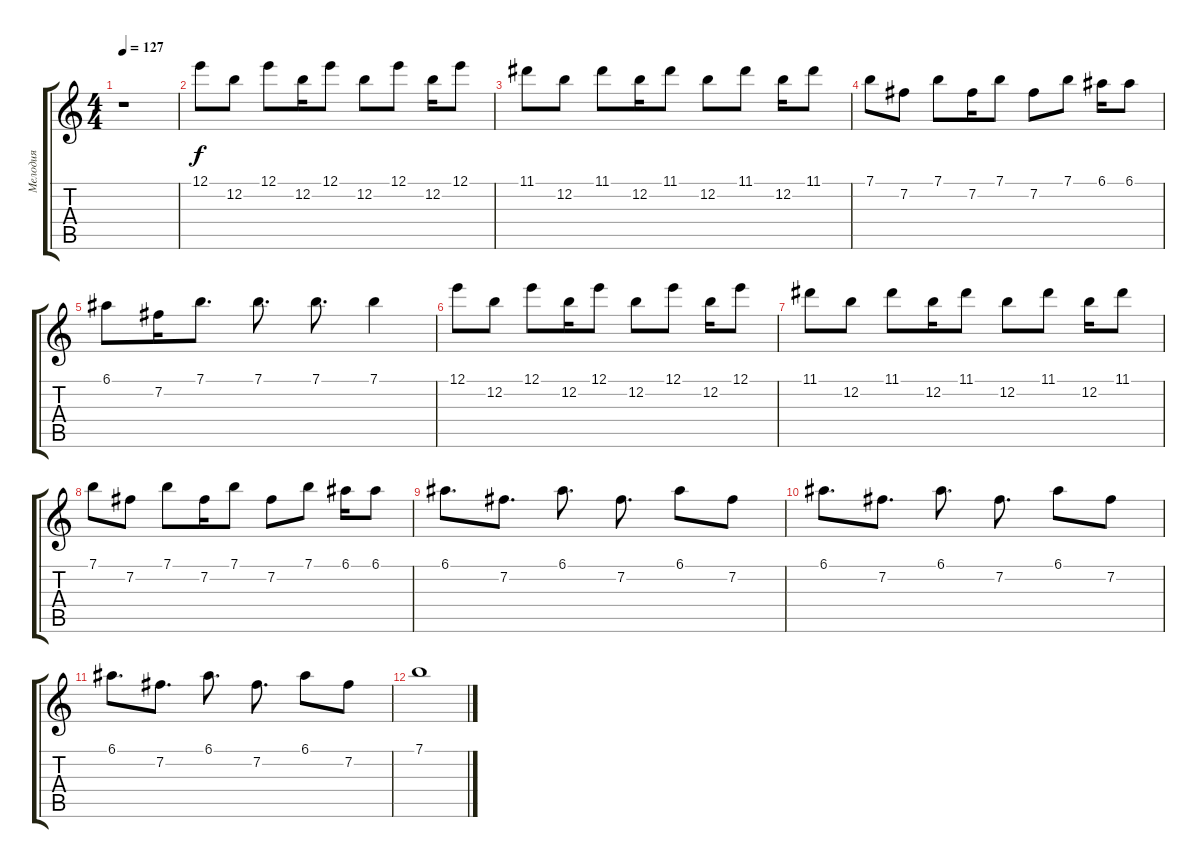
\track ("Мелодия" "Мелодия") {instrument electricguitarclean}
\staff {score tabs}
\tuning (E4 B3 G3 D3 A2 E2) {hide}
\ts (4 4)
\tempo 127
\clef g2
\ks c
r.1{dy f} |
12.1.8{instrument overdrivenguitar} 12.2.8 12.1.8 12.2.16 12.1.8 12.2.8 12.1.8 12.2.16 12.1.8 |
11.1.8 12.2.8 11.1.8 12.2.16 11.1.8 12.2.8 11.1.8 12.2.16 11.1.8 |
7.1.8 7.2.8 7.1.8 7.2.16 7.1.8 7.2.8 7.1.8 6.1.16 6.1.8 |
6.1.8 7.2.16 7.1.8{d} 7.1.8{d} 7.1.8{d} 7.1.4 |
12.1.8{instrument overdrivenguitar} 12.2.8 12.1.8 12.2.16 12.1.8 12.2.8 12.1.8 12.2.16 12.1.8 |
11.1.8 12.2.8 11.1.8 12.2.16 11.1.8 12.2.8 11.1.8 12.2.16 11.1.8 |
7.1.8 7.2.8 7.1.8 7.2.16 7.1.8 7.2.8 7.1.8 6.1.16 6.1.8 |
6.1.8{d} 7.2.8{d} 6.1.8{d} 7.2.8{d} 6.1.8 7.2.8 |
6.1.8{d} 7.2.8{d} 6.1.8{d} 7.2.8{d} 6.1.8 7.2.8 |
6.1.8{d} 7.2.8{d} 6.1.8{d} 7.2.8{d} 6.1.8 7.2.8 |
7.1.1
